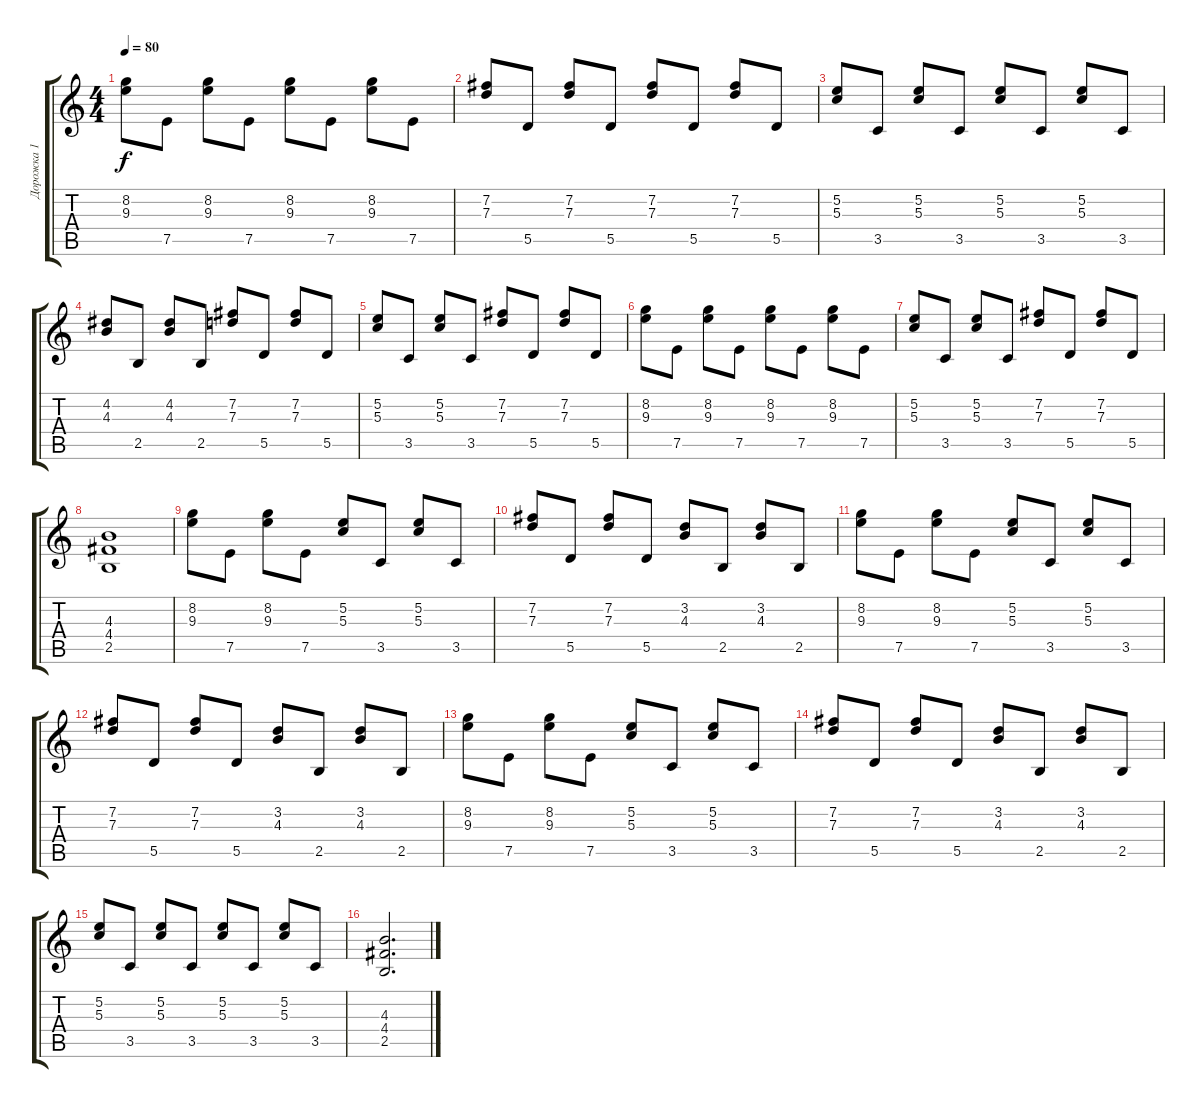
\track ("Дорожка 1" "Дорожка 1") {instrument electricguitarjazz}
\staff {score tabs}
\tuning (E4 B3 G3 D3 A2 E2) {hide}
\ts (4 4)
\tempo 80
\clef g2
\ks c
(8.2 9.3).8{dy f} 7.5.8 (8.2 9.3).8 7.5.8 (8.2 9.3).8 7.5.8 (8.2 9.3).8 7.5.8 |
(7.2 7.3).8 5.5.8 (7.2 7.3).8 5.5.8 (7.2 7.3).8 5.5.8 (7.2 7.3).8 5.5.8 |
(5.2 5.3).8 3.5.8 (5.2 5.3).8 3.5.8 (5.2 5.3).8 3.5.8 (5.2 5.3).8 3.5.8 |
(4.2 4.3).8 2.5.8 (4.2 4.3).8 2.5.8 (7.2 7.3).8 5.5.8 (7.2 7.3).8 5.5.8 |
(5.2 5.3).8 3.5.8 (5.2 5.3).8 3.5.8 (7.2 7.3).8 5.5.8 (7.2 7.3).8 5.5.8 |
(8.2 9.3).8 7.5.8 (8.2 9.3).8 7.5.8 (8.2 9.3).8 7.5.8 (8.2 9.3).8 7.5.8 |
(5.2 5.3).8 3.5.8 (5.2 5.3).8 3.5.8 (7.2 7.3).8 5.5.8 (7.2 7.3).8 5.5.8 |
(4.3 4.4 2.5).1 |
(8.2 9.3).8 7.5.8 (8.2 9.3).8 7.5.8 (5.2 5.3).8 3.5.8 (5.2 5.3).8 3.5.8 |
(7.2 7.3).8 5.5.8 (7.2 7.3).8 5.5.8 (3.2 4.3).8 2.5.8 (3.2 4.3).8 2.5.8 |
(8.2 9.3).8 7.5.8 (8.2 9.3).8 7.5.8 (5.2 5.3).8 3.5.8 (5.2 5.3).8 3.5.8 |
(7.2 7.3).8 5.5.8 (7.2 7.3).8 5.5.8 (3.2 4.3).8 2.5.8 (3.2 4.3).8 2.5.8 |
(8.2 9.3).8 7.5.8 (8.2 9.3).8 7.5.8 (5.2 5.3).8 3.5.8 (5.2 5.3).8 3.5.8 |
(7.2 7.3).8 5.5.8 (7.2 7.3).8 5.5.8 (3.2 4.3).8 2.5.8 (3.2 4.3).8 2.5.8 |
(5.2 5.3).8 3.5.8 (5.2 5.3).8 3.5.8 (5.2 5.3).8 3.5.8 (5.2 5.3).8 3.5.8 |
(4.3 4.4 2.5).2{d}
